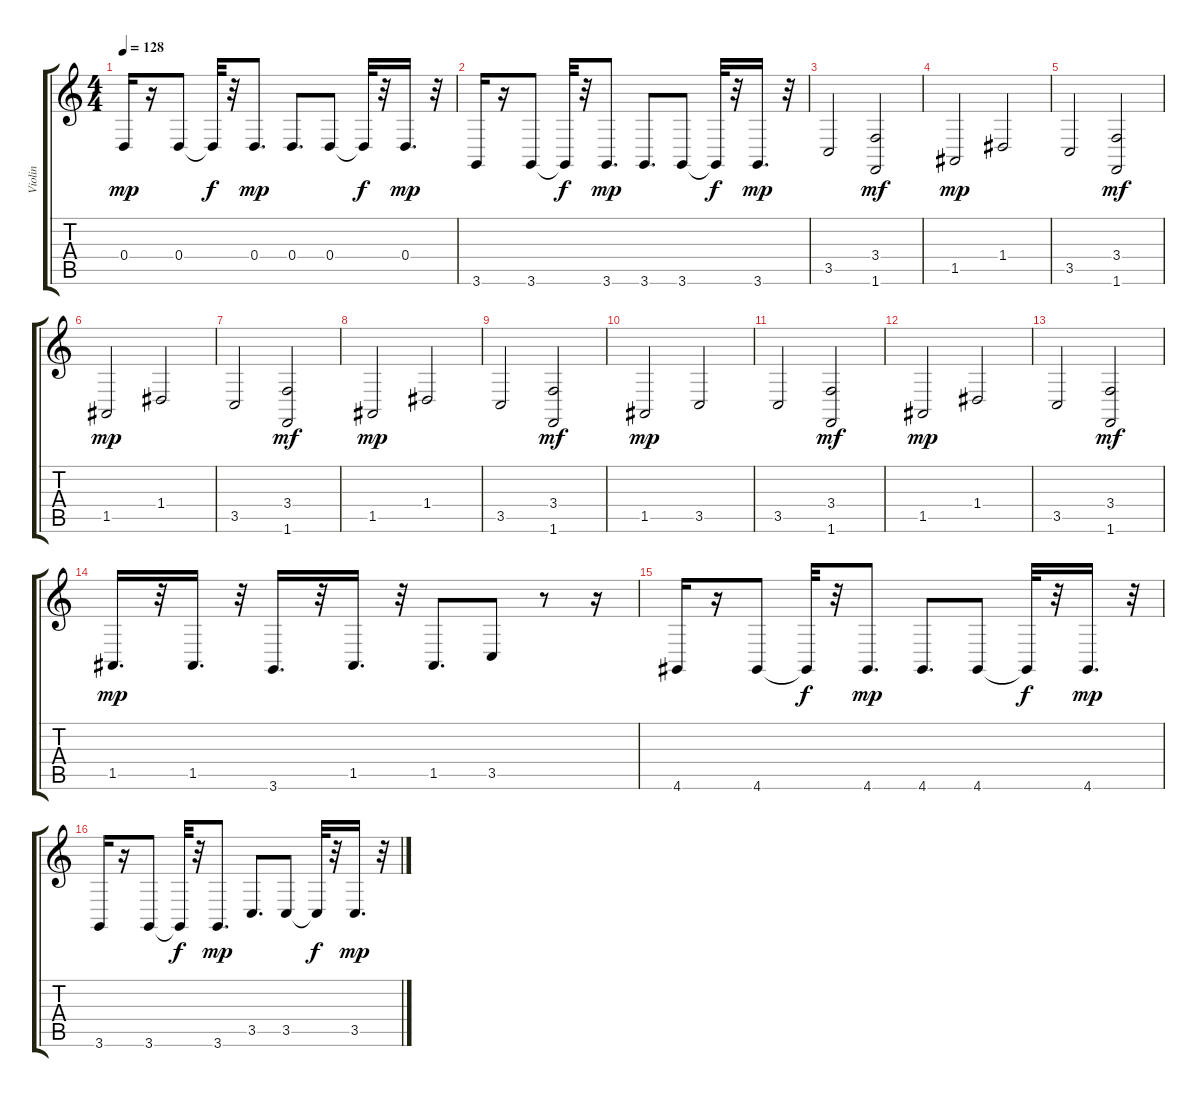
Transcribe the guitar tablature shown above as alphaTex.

\track ("Violin" "Violin") {instrument violin}
\staff {score tabs}
\tuning (E4 B3 G3 D3 A2 E2) {hide}
\ts (4 4)
\tempo 128
\clef g2
\ks c
0.4.16{dy mp} r.16 0.4.8 0.4{t}.32{dy f} r.32 0.4.8{d dy mp} 0.4.8{d} 0.4.8 0.4{t}.32{dy f} r.32 0.4.16{d dy mp} r.32 |
3.6.16 r.16 3.6.8 3.6{t}.32{dy f} r.32 3.6.8{d dy mp} 3.6.8{d} 3.6.8 3.6{t}.32{dy f} r.32 3.6.16{d dy mp} r.32 |
3.5.2 (3.4 1.6).2{dy mf} |
1.5.2{dy mp} 1.4.2 |
3.5.2 (3.4 1.6).2{dy mf} |
1.5.2{dy mp} 1.4.2 |
3.5.2 (3.4 1.6).2{dy mf} |
1.5.2{dy mp} 1.4.2 |
3.5.2 (3.4 1.6).2{dy mf} |
1.5.2{dy mp} 3.5.2 |
3.5.2 (3.4 1.6).2{dy mf} |
1.5.2{dy mp} 1.4.2 |
3.5.2 (3.4 1.6).2{dy mf} |
1.5.16{d dy mp} r.32 1.5.16{d} r.32 3.6.16{d} r.32 1.5.16{d} r.32 1.5.8{d} 3.5.8 r.8 r.16 |
4.6.16 r.16 4.6.8 4.6{t}.32{dy f} r.32 4.6.8{d dy mp} 4.6.8{d} 4.6.8 4.6{t}.32{dy f} r.32 4.6.16{d dy mp} r.32 |
3.6.16 r.16 3.6.8 3.6{t}.32{dy f} r.32 3.6.8{d dy mp} 3.5.8{d} 3.5.8 3.5{t}.32{dy f} r.32 3.5.16{d dy mp} r.32
